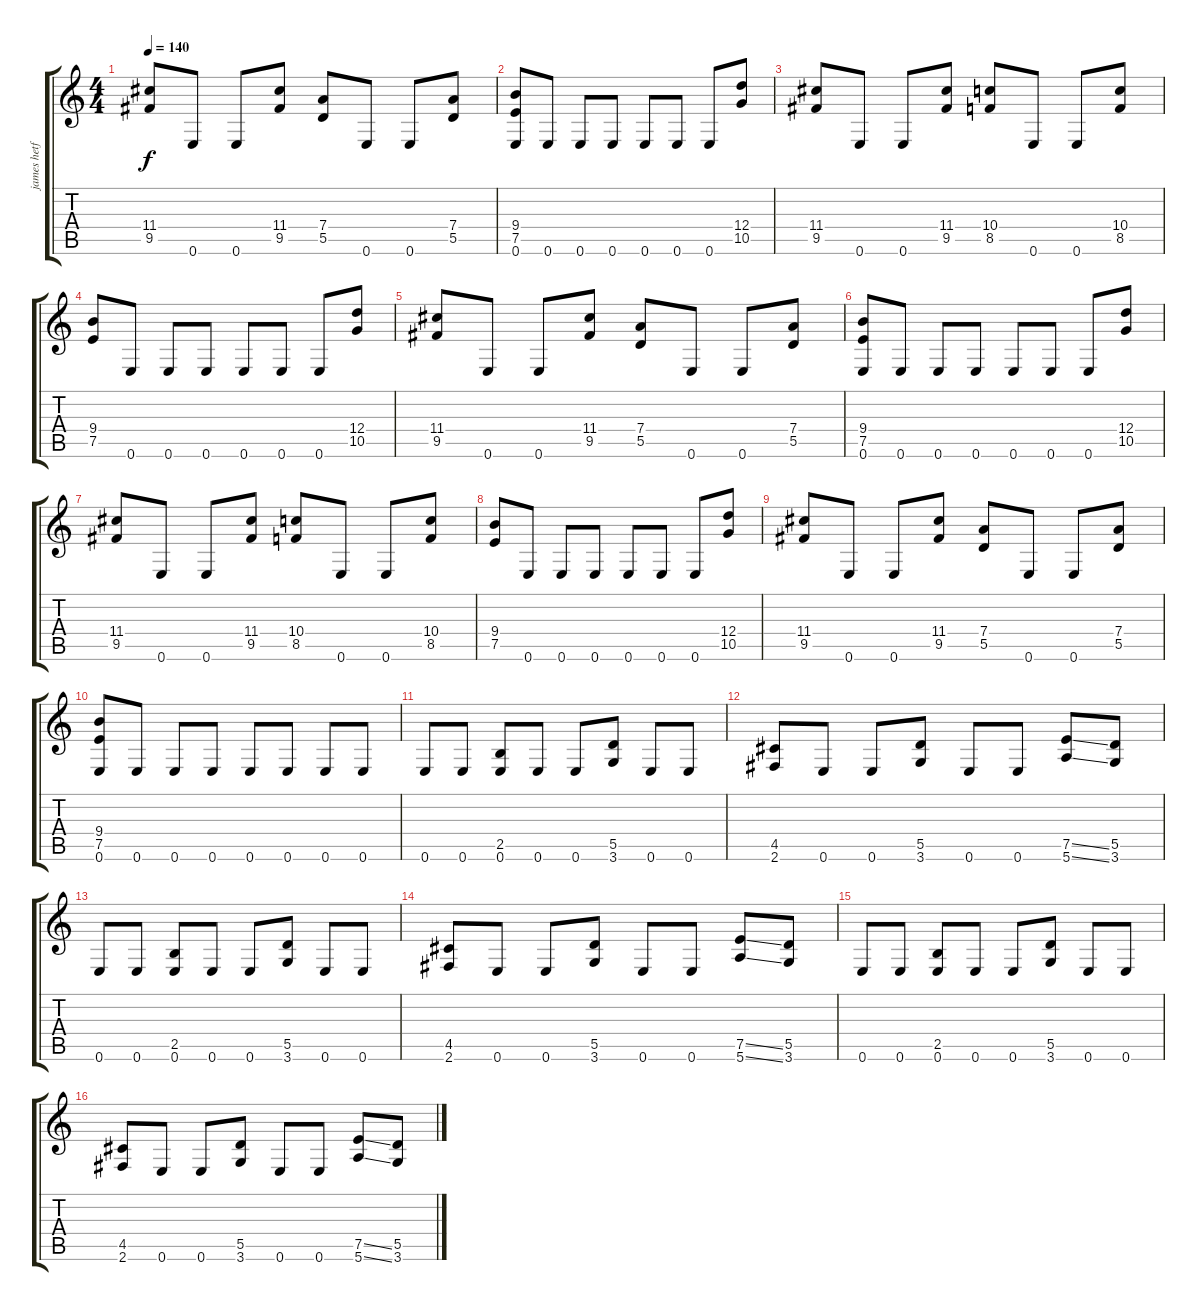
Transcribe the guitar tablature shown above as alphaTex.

\track ("james hetfield" "james hetf") {instrument overdrivenguitar}
\staff {score tabs}
\tuning (E4 B3 G3 D3 A2 E2) {hide}
\ts (4 4)
\tempo 140
\clef g2
\ks c
(11.4 9.5).8{dy f} 0.6.8 0.6.8 (11.4 9.5).8 (7.4 5.5).8 0.6.8 0.6.8 (7.4 5.5).8 |
(9.4 7.5 0.6).8 0.6.8 0.6.8 0.6.8 0.6.8 0.6.8 0.6.8 (12.4 10.5).8 |
(11.4 9.5).8 0.6.8 0.6.8 (11.4 9.5).8 (10.4 8.5).8 0.6.8 0.6.8 (10.4 8.5).8 |
(9.4 7.5).8 0.6.8 0.6.8 0.6.8 0.6.8 0.6.8 0.6.8 (12.4 10.5).8 |
(11.4 9.5).8 0.6.8 0.6.8 (11.4 9.5).8 (7.4 5.5).8 0.6.8 0.6.8 (7.4 5.5).8 |
(9.4 7.5 0.6).8 0.6.8 0.6.8 0.6.8 0.6.8 0.6.8 0.6.8 (12.4 10.5).8 |
(11.4 9.5).8 0.6.8 0.6.8 (11.4 9.5).8 (10.4 8.5).8 0.6.8 0.6.8 (10.4 8.5).8 |
(9.4 7.5).8 0.6.8 0.6.8 0.6.8 0.6.8 0.6.8 0.6.8 (12.4 10.5).8 |
(11.4 9.5).8 0.6.8 0.6.8 (11.4 9.5).8 (7.4 5.5).8 0.6.8 0.6.8 (7.4 5.5).8 |
(9.4 7.5 0.6).8 0.6.8 0.6.8 0.6.8 0.6.8 0.6.8 0.6.8 0.6.8 |
0.6.8 0.6.8 (2.5 0.6).8 0.6.8 0.6.8 (5.5 3.6).8 0.6.8 0.6.8 |
(4.5 2.6).8 0.6.8 0.6.8 (5.5 3.6).8 0.6.8 0.6.8 (7.5{ss} 5.6{ss}).8 (5.5 3.6).8 |
0.6.8 0.6.8 (2.5 0.6).8 0.6.8 0.6.8 (5.5 3.6).8 0.6.8 0.6.8 |
(4.5 2.6).8 0.6.8 0.6.8 (5.5 3.6).8 0.6.8 0.6.8 (7.5{ss} 5.6{ss}).8 (5.5 3.6).8 |
0.6.8 0.6.8 (2.5 0.6).8 0.6.8 0.6.8 (5.5 3.6).8 0.6.8 0.6.8 |
(4.5 2.6).8 0.6.8 0.6.8 (5.5 3.6).8 0.6.8 0.6.8 (7.5{ss} 5.6{ss}).8 (5.5 3.6).8
